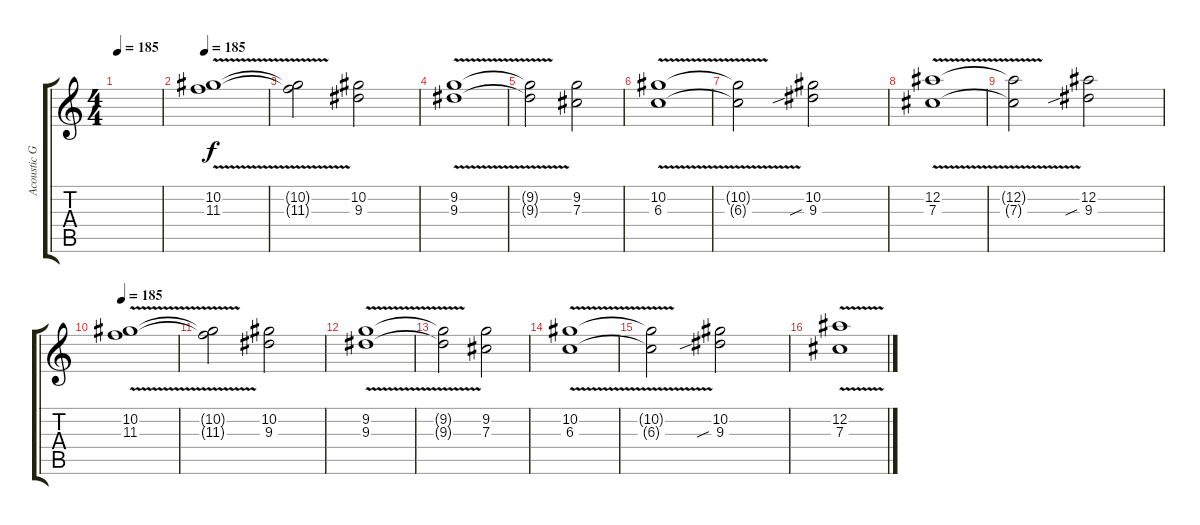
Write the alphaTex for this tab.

\track ("Acoustic Guitar" "Acoustic G") {instrument acousticguitarnylon}
\staff {score tabs}
\tuning (Eb4 Bb3 Gb3 Db3 Ab2 Eb2) {hide}
\ts (4 4)
\tempo 185
\clef g2
\ks c
|
\tempo 185
(10.2{v} 11.3{v}).1{dy f volume 14 instrument distortionguitar} |
(10.2{t} 11.3{t}).2 (10.2 9.3).2 |
(9.2{v} 9.3{v}).1 |
(9.2{t} 9.3{t}).2 (9.2 7.3).2 |
(10.2{v} 6.3{v}).1 |
(10.2{t} 6.3{t}).2 (10.2 9.3{sib}).2 |
(12.2{v} 7.3{v}).1 |
(12.2{t} 7.3{t}).2 (12.2 9.3{sib}).2 |
\tempo 185
(10.2{v} 11.3{v}).1{volume 12 instrument distortionguitar} |
(10.2{t} 11.3{t}).2 (10.2 9.3).2 |
(9.2{v} 9.3{v}).1 |
(9.2{t} 9.3{t}).2 (9.2 7.3).2 |
(10.2{v} 6.3{v}).1 |
(10.2{t} 6.3{t}).2 (10.2 9.3{sib}).2 |
(12.2{v} 7.3{v}).1
